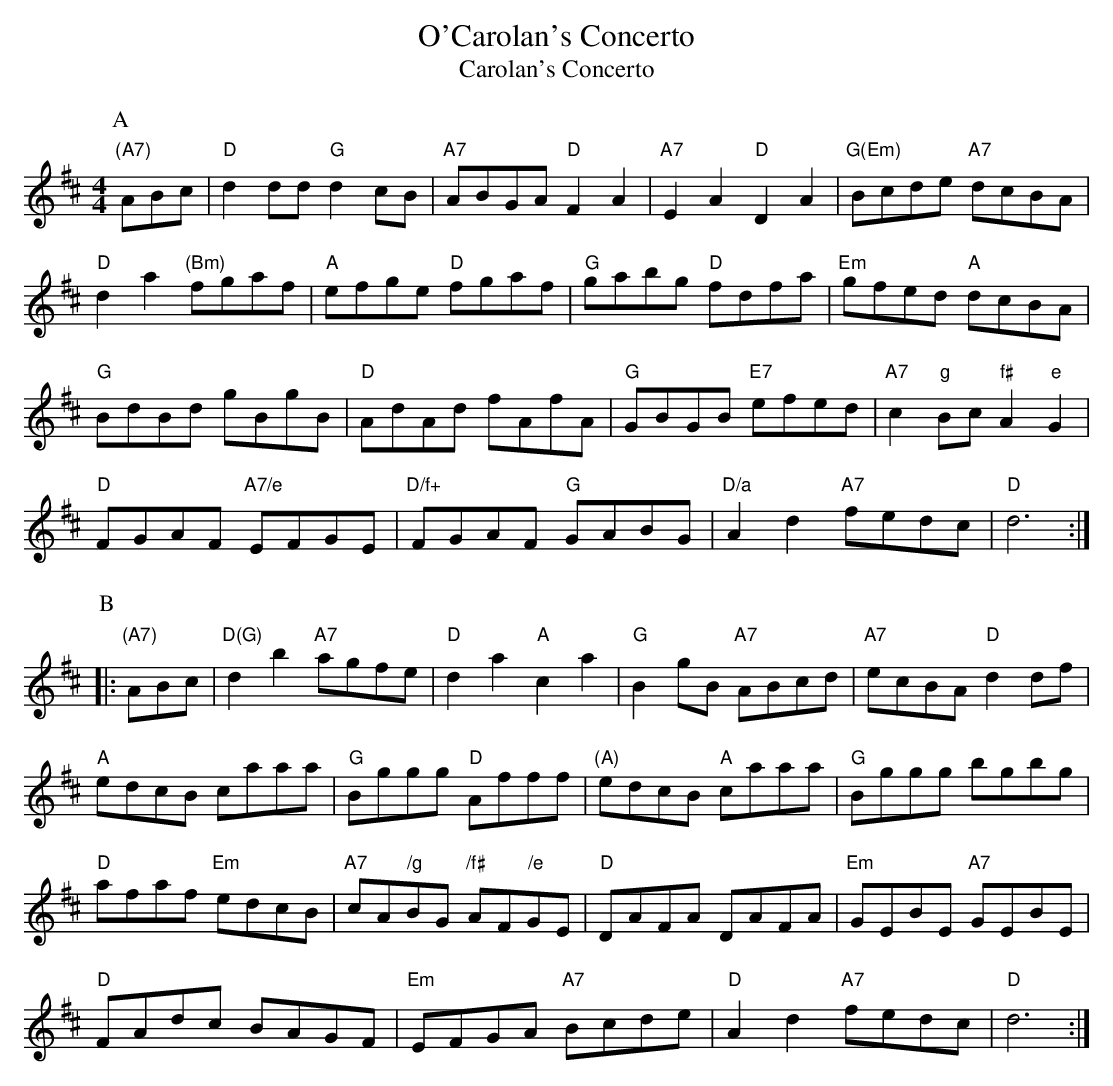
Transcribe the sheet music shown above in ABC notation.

X:1
T: O'Carolan's Concerto
T:   Carolan's Concerto
M: 4/4
L: 1/4
K: D
P: A
"(A7)"A/B/c/ |\
"D"dd/d/ "G"dc/B/ | "A7"A/B/G/A/ "D"FA | "A7"EA "D"DA | "G(Em)"B/c/d/e/ "A7"d/c/B/A/ |
"D"da "(Bm)"f/g/a/f/ | "A"e/f/g/e/ "D"f/g/a/f/ | "G"g/a/b/g/ "D"f/d/f/a/ | "Em"g/f/e/d/ "A"d/c/B/A/ |
"G"B/d/B/d/ g/B/g/B/ | "D"A/d/A/d/ f/A/f/A/ | "G"G/B/G/B/ "E7"e/f/e/d/ | "A7"c"g"B/c/ "f#"A"e"G |
"D"F/G/A/F/ "A7/e"E/F/G/E/ | "D/f+"F/G/A/F/ "G"G/A/B/G/ | "D/a"Ad "A7"f/e/d/c/ | "D"d3 :|
P:B
|: "(A7)"A/B/c/ |\
"D(G)"db "A7"a/g/f/e/ | "D"da "A"ca | "G"Bg/B/ "A7"A/B/c/d/ | "A7"e/c/B/A/ "D"dd/f/ |
"A"e/d/c/B/ c/a/a/a/ | "G"B/g/g/g/ "D"A/f/f/f/ | "(A)"e/d/c/B/ "A"c/a/a/a/ | "G"B/g/g/g/ b/g/b/g/ |
"D"a/f/a/f/ "Em"e/d/c/B/ | "A7"c/A/"/g"B/G/ "/f#"A/F/"/e"G/E/ | "D"D/A/F/A/ D/A/F/A/ | "Em"G/E/B/E/ "A7"G/E/B/E/ |
"D"F/A/d/c/ B/A/G/F/ | "Em"E/F/G/A/ "A7"B/c/d/e/ | "D"Ad "A7"f/e/d/c/ | "D"d3 :|
